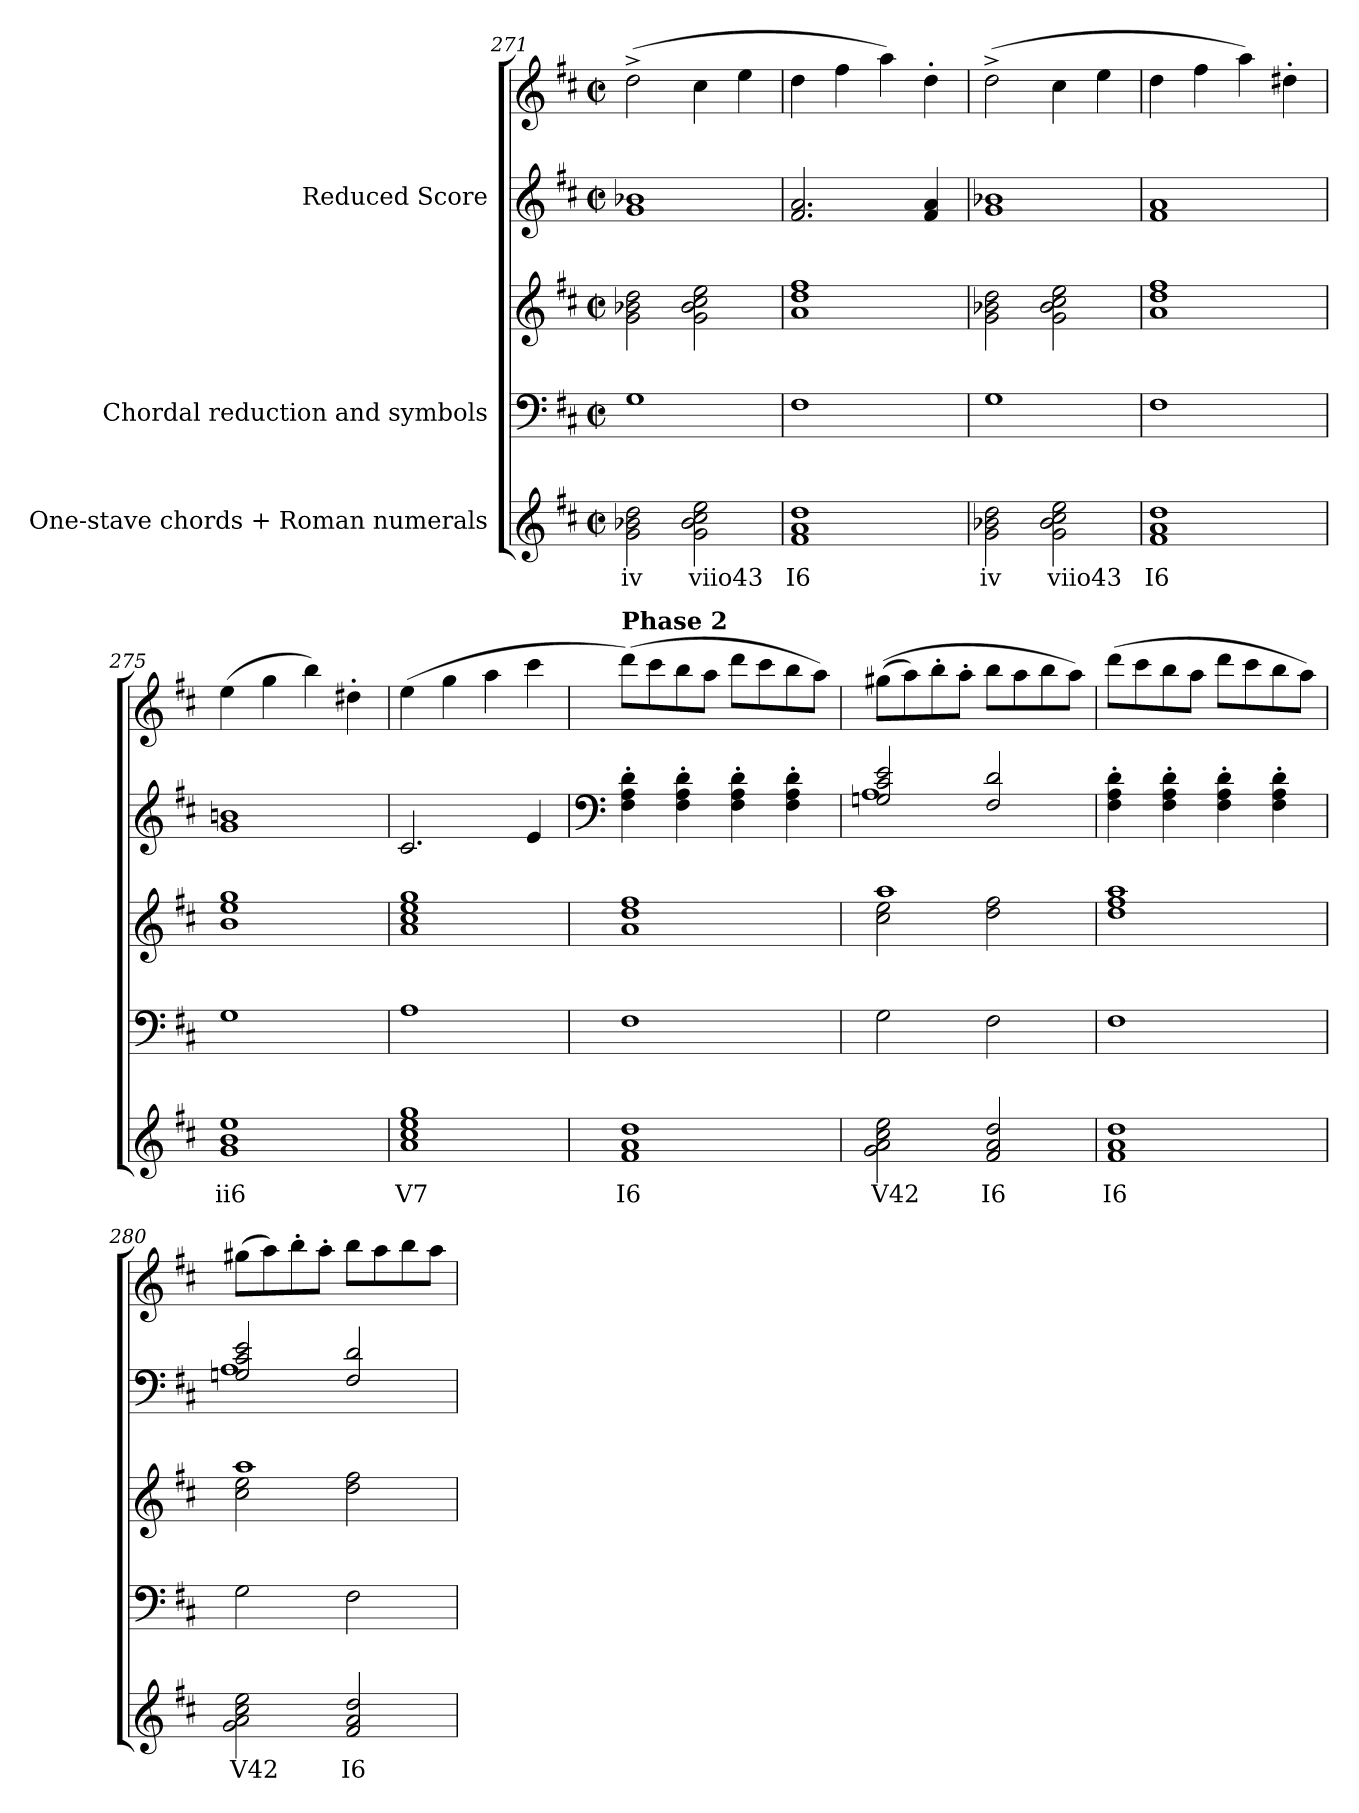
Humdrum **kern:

**kern	**text	**kern	**kern	**kern	**kern
*part3	*part3	*part2	*part2	*part1	*part1
*staff5	*staff5	*staff4	*staff3	*staff2	*staff1
*I"One-stave chords + Roman numerals	*	*I"Chordal reduction and symbols	*	*I"Reduced Score	*
*clefG2	*	*clefF4	*clefG2	*clefG2	*clefG2
*k[f#c#]	*	*k[f#c#]	*k[f#c#]	*k[f#c#]	*k[f#c#]
*	*	*D:	*D:	*D:	*D:
*M2/2	*	*M2/2	*M2/2	*M2/2	*M2/2
*met(c|)	*	*met(c|)	*met(c|)	*met(c|)	*met(c|)
=271	=271	=271	=271	=271	=271
!	!LO:LY:b	!	!	!	!
2g\ 2b-X\ 2dd\	iv	1G	2g\ 2b-X\ 2dd\	1g 1b-X	(>2dd^\
!	!LO:LY:b	!	!	!	!
2g\ 2b-\ 2cc#\ 2ee\	viio43	.	2g\ 2b-\ 2cc#\ 2ee\	.	4cc#\
.	.	.	.	.	4ee\
!!LO:LB:g=z
=272	=272	=272	=272	=272	=272
!	!LO:LY:b	!	!	!	!
1f# 1a 1dd	I6	1F#	1a 1dd 1ff#	2.f#/ 2.a/	4dd\
.	.	.	.	.	4ff#\
.	.	.	.	.	4aa\)
.	.	.	.	4f#/ 4a/	4dd'\
=273	=273	=273	=273	=273	=273
!	!LO:LY:b	!	!	!	!
2g\ 2b-X\ 2dd\	iv	1G	2g\ 2b-X\ 2dd\	1g 1b-X	(>2dd^\
!	!LO:LY:b	!	!	!	!
2g\ 2b-\ 2cc#\ 2ee\	viio43	.	2g\ 2b-\ 2cc#\ 2ee\	.	4cc#\
.	.	.	.	.	4ee\
=274	=274	=274	=274	=274	=274
!	!LO:LY:b	!	!	!	!
1f# 1a 1dd	I6	1F#	1a 1dd 1ff#	1f# 1a	4dd\
.	.	.	.	.	4ff#\
.	.	.	.	.	4aa\)
.	.	.	.	.	4dd#X'\
=275	=275	=275	=275	=275	=275
!	!LO:LY:b	!	!	!	!
1g 1b 1ee	ii6	1G	1b 1ee 1gg	1g 1bn	(>4ee\
.	.	.	.	.	4gg\
.	.	.	.	.	4bb\)
.	.	.	.	.	4dd#X'\
=276	=276	=276	=276	=276	=276
!	!LO:LY:b	!	!	!	!
1a 1cc# 1ee 1gg	V7	1A	1a 1cc# 1ee 1gg	2.c#/	(>4ee\
.	.	.	.	.	4gg\
.	.	.	.	.	4aa\
.	.	.	.	4e/	4ccc#\
!!LO:PB:g=z
=277	=277	=277	=277	=277	=277
*	*	*	*	*clefF4	*
!	!	!	!	!	!LO:TX:a:B:t=Phase 2
!	!LO:LY:b	!	!	!	!
1f# 1a 1dd	I6	1F#	1a 1dd 1ff#	4F#\' 4A\' 4d\'	(>8ddd\L)
.	.	.	.	.	8ccc#\
.	.	.	.	4F#\' 4A\' 4d\'	8bb\
.	.	.	.	.	8aa\J
.	.	.	.	4F#\' 4A\' 4d\'	8ddd\L
.	.	.	.	.	8ccc#\
.	.	.	.	4F#\' 4A\' 4d\'	8bb\
.	.	.	.	.	8aa\J)
=278	=278	=278	=278	=278	=278
!	!LO:LY:b	!	!	!	!
*	*	*	*^	*^	*
2g\ 2a\ 2cc#\ 2ee\	V42	2G\	1aa	2cc#\ 2ee\	2Gn/ 2c#/ 2e/	1A	(>(>8gg#X\L
.	.	.	.	.	.	.	8aa\)
.	.	.	.	.	.	.	8bb'\
.	.	.	.	.	.	.	8aa'\J
!	!LO:LY:b	!	!	!	!	!	!
2f#/ 2a/ 2dd/	I6	2F#\	.	2dd\ 2ff#\	2F#/ 2d/	.	8bb\L
.	.	.	.	.	.	.	8aa\
.	.	.	.	.	.	.	8bb\
.	.	.	.	.	.	.	8aa\J)
*	*	*	*v	*v	*	*	*
*	*	*	*	*v	*v	*
=279	=279	=279	=279	=279	=279
!	!LO:LY:b	!	!	!	!
1f# 1a 1dd	I6	1F#	1dd 1ff# 1aa	4F#\' 4A\' 4d\'	(>8ddd\L
.	.	.	.	.	8ccc#\
.	.	.	.	4F#\' 4A\' 4d\'	8bb\
.	.	.	.	.	8aa\J
.	.	.	.	4F#\' 4A\' 4d\'	8ddd\L
.	.	.	.	.	8ccc#\
.	.	.	.	4F#\' 4A\' 4d\'	8bb\
.	.	.	.	.	8aa\J)
!!LO:LB:g=z
=280	=280	=280	=280	=280	=280
!	!LO:LY:b	!	!	!	!
*	*	*	*^	*^	*
2g\ 2a\ 2cc#\ 2ee\	V42	2G\	1aa	2cc#\ 2ee\	2Gn/ 2c#/ 2e/	1A	(>8gg#X\L
.	.	.	.	.	.	.	8aa\)
.	.	.	.	.	.	.	8bb'\
.	.	.	.	.	.	.	8aa'\J
!	!LO:LY:b	!	!	!	!	!	!
2f#/ 2a/ 2dd/	I6	2F#\	.	2dd\ 2ff#\	2F#/ 2d/	.	8bb\L
.	.	.	.	.	.	.	8aa\
.	.	.	.	.	.	.	8bb\
.	.	.	.	.	.	.	8aa\J
*	*	*	*v	*v	*	*	*
*	*	*	*	*v	*v	*
=	=	=	=	=	=
*-	*-	*-	*-	*-	*-
